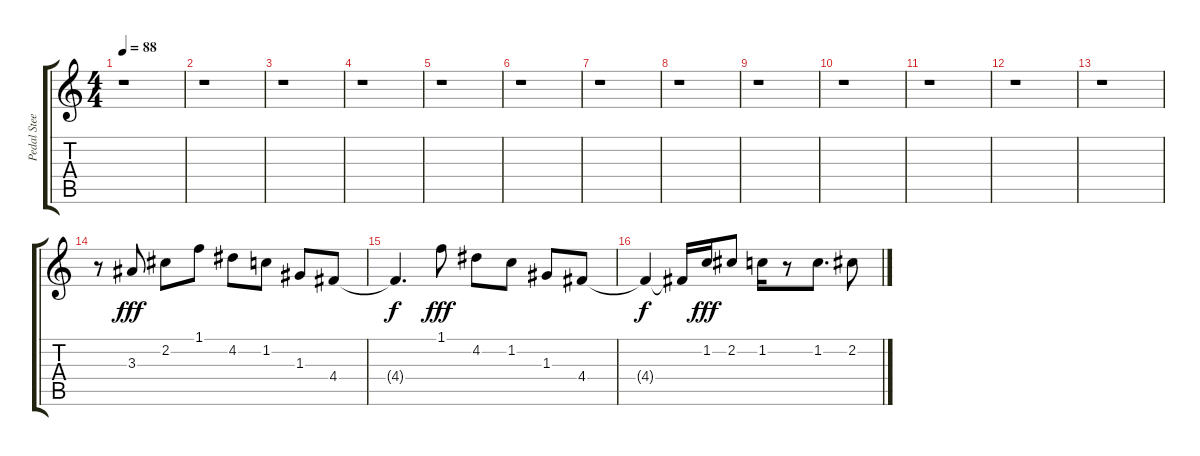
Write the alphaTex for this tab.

\track ("Pedal Steel" "Pedal Stee") {instrument acousticguitarsteel}
\staff {score tabs}
\tuning (E4 B3 G3 D3 A2 E2) {hide}
\ts (4 4)
\tempo 88
\clef g2
\ks c
r.1{dy f} |
r.1 |
r.1 |
r.1 |
r.1 |
r.1 |
r.1 |
r.1 |
r.1 |
r.1 |
r.1 |
r.1 |
r.1 |
r.8 3.3.8{dy fff} 2.2.8 1.1.8 4.2.8 1.2.8 1.3.8 4.4.8 |
4.4{t}.4{d dy f} 1.1.8{dy fff} 4.2.8 1.2.8 1.3.8 4.4.8 |
4.4{t}.4{dy f} 4.4{t}.16 1.2.16{dy fff} 2.2.8 1.2.16 r.8 1.2.8{d} 2.2.8
